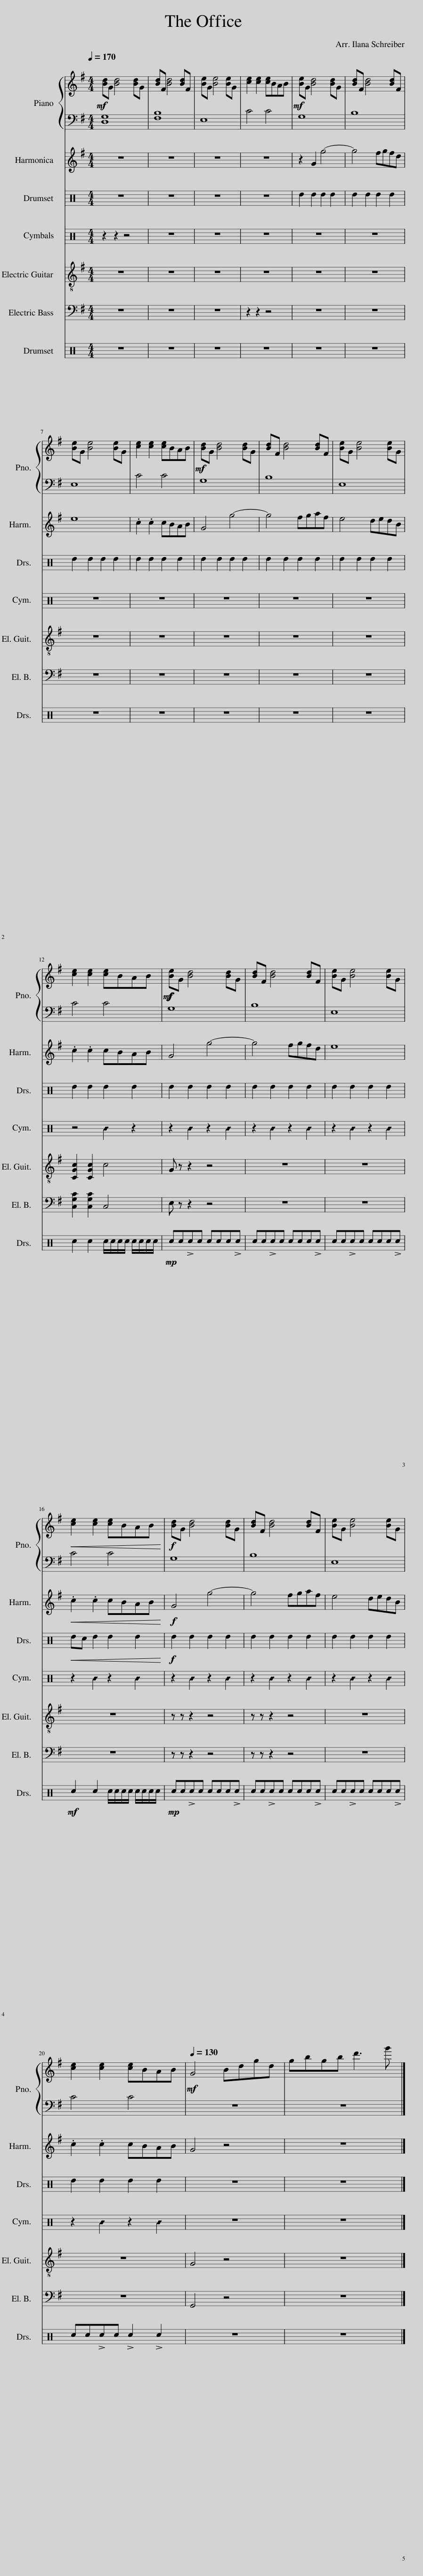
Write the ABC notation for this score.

X:1
%%score { 1 | 2 } 3 4 5 6 7 8
L:1/8
Q:1/4=170
M:4/4
I:linebreak $
K:G
V:1 treble
V:2 bass
V:3 treble
V:4 perc
K:none
V:5 perc
K:none
V:6 treble-8
V:7 bass transpose=-12
V:8 perc
K:none
V:1
!mf! [Bd]G [Bd]4 [Bd]G | [Bd]F [Bd]4 [Bd]F | [Be]G [Be]4 [Be]G | [ce]2 [ce]2 [ce]BAB |!mf! [Be]G [Bd]4 [Bd]G | %5
 [Bd]F [Bd]4 [Bd]F |$ [Be]G [Be]4 [Be]G | [ce]2 [ce]2 [ce]BAB |!mf! [Bd]G [Bd]4 [Bd]G | [Bd]F [Bd]4 [Bd]F | %10
 [Be]G [Be]4 [Be]G |$ [ce]2 [ce]2 [ce]BAB |!mf!!f! [Be]G [Bd]4 [Bd]G | [Bd]F [Bd]4 [Bd]F | [Be]G [Be]4 [Be]G |$ %15
!<(! [ce]2 [ce]2 [ce]BAB!<)! |!f! [Bd]G [Bd]4 [Bd]G | [Bd]F [Bd]4 [Bd]F | [Be]G [Be]4 [Be]G |$ [ce]2 [ce]2 [ce]BAB | %20
!mf![Q:1/4=130] G4 Bdgd | gbgb d'3 g' |] %22
V:2
 [D,G,]8 | [F,B,]8 | E,8 | C4 C4 | G,8 | %5
 B,8 |$ E,8 | C4 C4 | G,8 | B,8 | %10
 E,8 |$ C4 C4 | G,8 | B,8 | E,8 |$ %15
 C4 C4 | G,8 | B,8 | E,8 |$ C4 C4 | %20
 z8 | z8 |] %22
V:3
 z8 | z8 | z8 | z8 | z2 G2 g4- | %5
 g4 fgfd |$ e8 | .c2 .c2 cBAB | G4 g4- | g4 fgaf | %10
 e4 dedB |$ .c2 .c2 cBAB | G4 g4- | g4 fgfd | e8 |$ %15
!<(! .c2 .c2 cBAB!<)! |!f! G4 g4- | g4 fgaf | e4 dedB |$ .c2 .c2 cBAB | %20
 G4 z4 | z8 |] %22
V:4
[K:C] z8 | z8 | z8 | z8 | d2 d2 d2 d2 | %5
 d2 d2 d2 d2 |$ d2 d2 d2 d2 | d2 d2 d2 d2 | d2 d2 d2 d2 | d2 d2 d2 d2 | %10
 d2 d2 d2 d2 |$ d2 d2 d2 d2 | d2 d2 d2 d2 | d2 d2 d2 d2 | d2 d2 d2 d2 |$ %15
!<(! dc d2 d2 d2!<)! |!f! d2 d2 d2 d2 | d2 d2 d2 d2 | d2 d2 d2 d2 |$ d2 d2 d2 d2 | %20
 z8 | z8 |] %22
V:5
[K:C] z2 z2 z4 | z8 | z8 | z8 | z8 | %5
 z8 |$ z8 | z8 | z8 | z8 | %10
 z8 |$ z4 _B2 z2 | z2 _B2 z2 _B2 | z2 _B2 z2 _B2 | z2 _B2 z2 _B2 |$ %15
 z2 _B2 z2 _B2 | z2 _B2 z2 _B2 | z2 _B2 z2 _B2 | z2 _B2 z2 _B2 |$ z2 _B2 z2 _B2 | %20
 z8 | z8 |] %22
V:6
 z8 | z8 | z8 | z8 | z8 | %5
 z8 |$ z8 | z8 | z8 | z8 | %10
 z8 |$ [CGc]2 [CGc]2 c4 | G z z2 z4 | z8 | z8 |$ %15
 z8 | z z z2 z4 | z z z2 z4 | z8 |$ z8 | %20
 G4 z4 | z8 |] %22
V:7
 z8 | z8 | z8 | z2 z2 z4 | z8 | %5
 z8 |$ z8 | z8 | z8 | z8 | %10
 z8 |$ [C,G,C]2 [C,G,C]2 C,4 | E, z z2 z4 | z8 | z8 |$ %15
 z8 | z z z2 z4 | z z z2 z4 | z8 |$ z8 | %20
 G,,4 z4 | z8 |] %22
V:8
[K:C] z8 | z8 | z8 | z8 | z8 | %5
 z8 |$ z8 | z8 | z8 | z8 | %10
 z8 |$ c2 c2 c/c/c/c/ c/c/c/c/ |!mp! cc!>!cc ccc!>!c | cc!>!cc ccc!>!c | cc!>!cc ccc!>!c |$ %15
!mf! c2 c2 c/c/c/c/ c/c/c/c/ |!mp! cc!>!cc ccc!>!c | cc!>!cc ccc!>!c | cc!>!cc ccc!>!c |$ cc!>!cc !>!c2 !>!c2 | %20
 z8 | z8 |] %22
